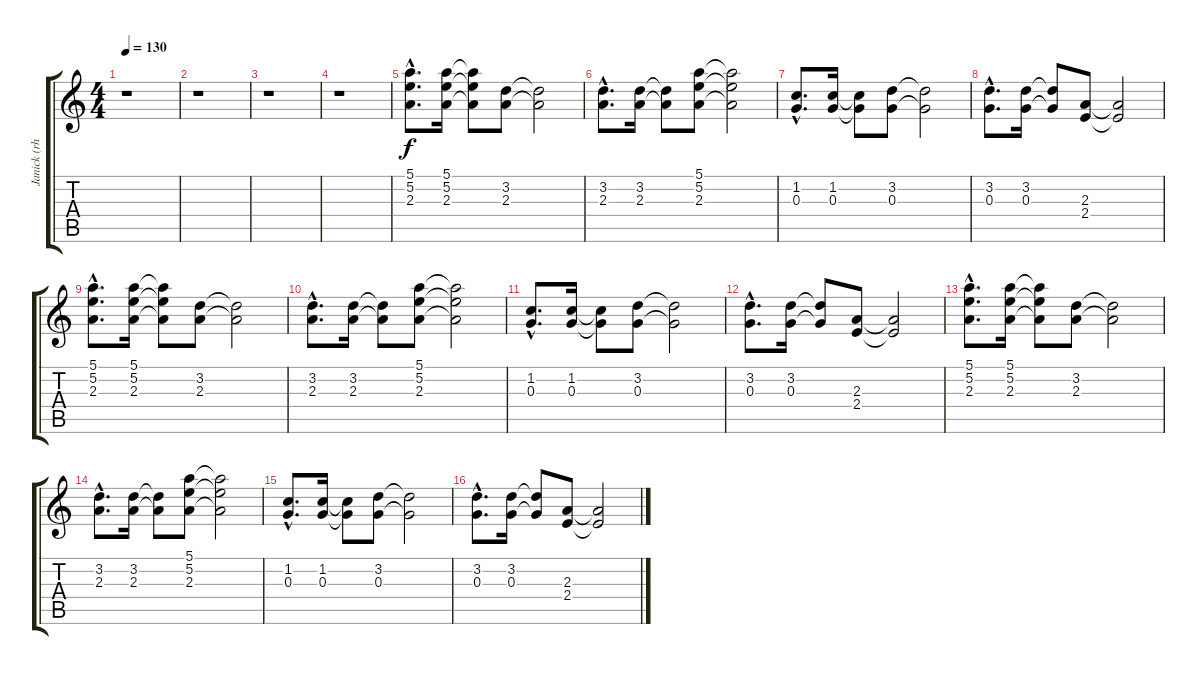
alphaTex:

\track ("Janick (rhy. guitar)" "Janick (rh") {instrument distortionguitar}
\staff {score tabs}
\tuning (E4 B3 G3 D3 A2 E2) {hide}
\ts (4 4)
\tempo 130
\clef g2
\ks c
r.1{dy f instrument distortionguitar} |
r.1 |
r.1 |
r.1 |
(5.1{hac} 5.2{hac} 2.3{hac}).8{d} (5.1 5.2 2.3).16 (5.1{t} 5.2{t} 2.3{t}).8 (3.2 2.3).8 (3.2{t} 2.3{t}).2 |
(3.2{hac} 2.3{hac}).8{d} (3.2 2.3).16 (3.2{t} 2.3{t}).8 (5.1 5.2 2.3).8 (5.1{t} 5.2{t} 2.3{t}).2 |
(1.2{hac} 0.3{hac}).8{d} (1.2 0.3).16 (1.2{t} 0.3{t}).8 (3.2 0.3).8 (3.2{t} 0.3{t}).2 |
(3.2{hac} 0.3{hac}).8{d} (3.2 0.3).16 (3.2{t} 0.3{t}).8 (2.3 2.4).8 (2.3{t} 2.4{t}).2 |
(5.1{hac} 5.2{hac} 2.3{hac}).8{d} (5.1 5.2 2.3).16 (5.1{t} 5.2{t} 2.3{t}).8 (3.2 2.3).8 (3.2{t} 2.3{t}).2 |
(3.2{hac} 2.3{hac}).8{d} (3.2 2.3).16 (3.2{t} 2.3{t}).8 (5.1 5.2 2.3).8 (5.1{t} 5.2{t} 2.3{t}).2 |
(1.2{hac} 0.3{hac}).8{d} (1.2 0.3).16 (1.2{t} 0.3{t}).8 (3.2 0.3).8 (3.2{t} 0.3{t}).2 |
(3.2{hac} 0.3{hac}).8{d} (3.2 0.3).16 (3.2{t} 0.3{t}).8 (2.3 2.4).8 (2.3{t} 2.4{t}).2 |
(5.1{hac} 5.2{hac} 2.3{hac}).8{d} (5.1 5.2 2.3).16 (5.1{t} 5.2{t} 2.3{t}).8 (3.2 2.3).8 (3.2{t} 2.3{t}).2 |
(3.2{hac} 2.3{hac}).8{d} (3.2 2.3).16 (3.2{t} 2.3{t}).8 (5.1 5.2 2.3).8 (5.1{t} 5.2{t} 2.3{t}).2 |
(1.2{hac} 0.3{hac}).8{d} (1.2 0.3).16 (1.2{t} 0.3{t}).8 (3.2 0.3).8 (3.2{t} 0.3{t}).2 |
(3.2{hac} 0.3{hac}).8{d} (3.2 0.3).16 (3.2{t} 0.3{t}).8 (2.3 2.4).8 (2.3{t} 2.4{t}).2
